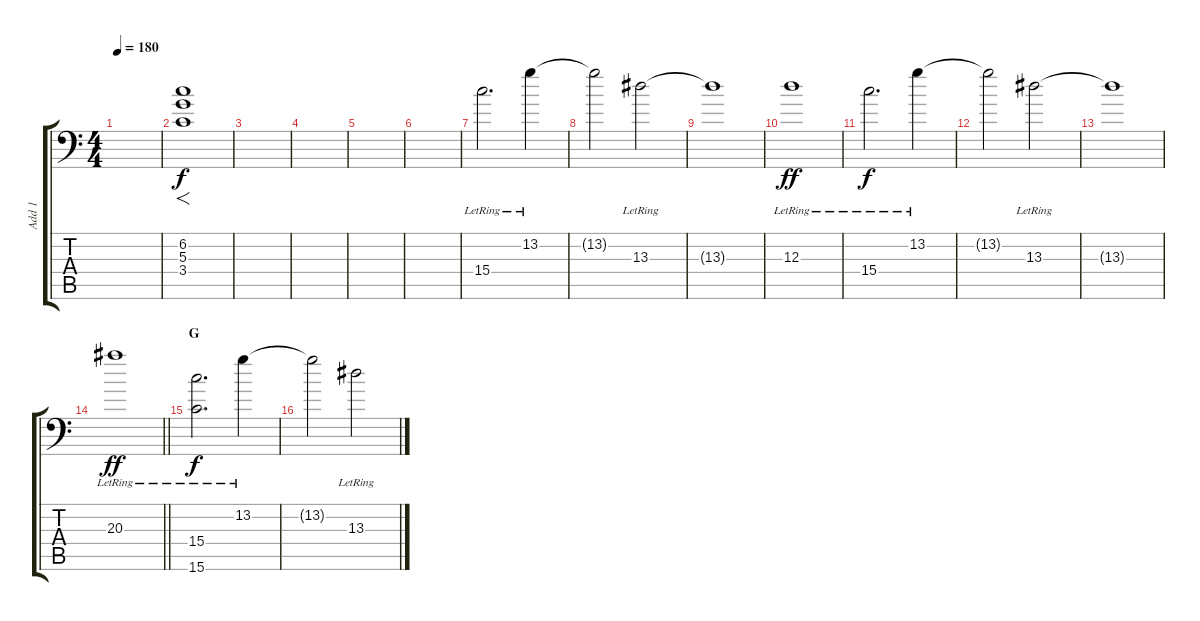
\track ("Add 1" "Add 1") {instrument distortionguitar}
\staff {score tabs}
\tuning (B3 Gb3 D3 A2 E2 A1) {hide}
\ts (4 4)
\tempo 180
\clef f4
\ks c
|
(6.2 5.3 3.4).1{f dy f volume 16 balance 3 instrument guitarharmonics} |
|
|
|
|
15.4{lr}.2{d instrument vibraphone} 13.2{lr}.4 |
13.2{t}.2 13.3{lr}.2 |
13.3{t}.1 |
12.3{lr}.1{dy ff} |
15.4{lr}.2{d dy f} 13.2{lr}.4 |
13.2{t}.2 13.3{lr}.2 |
13.3{t}.1 |
\barLineRight lightlight
20.3{lr}.1{dy ff} |
\section ("" "G")
(15.4{lr} 15.6{lr}).2{d dy f} 13.2{lr}.4 |
13.2{t}.2 13.3{lr}.2
